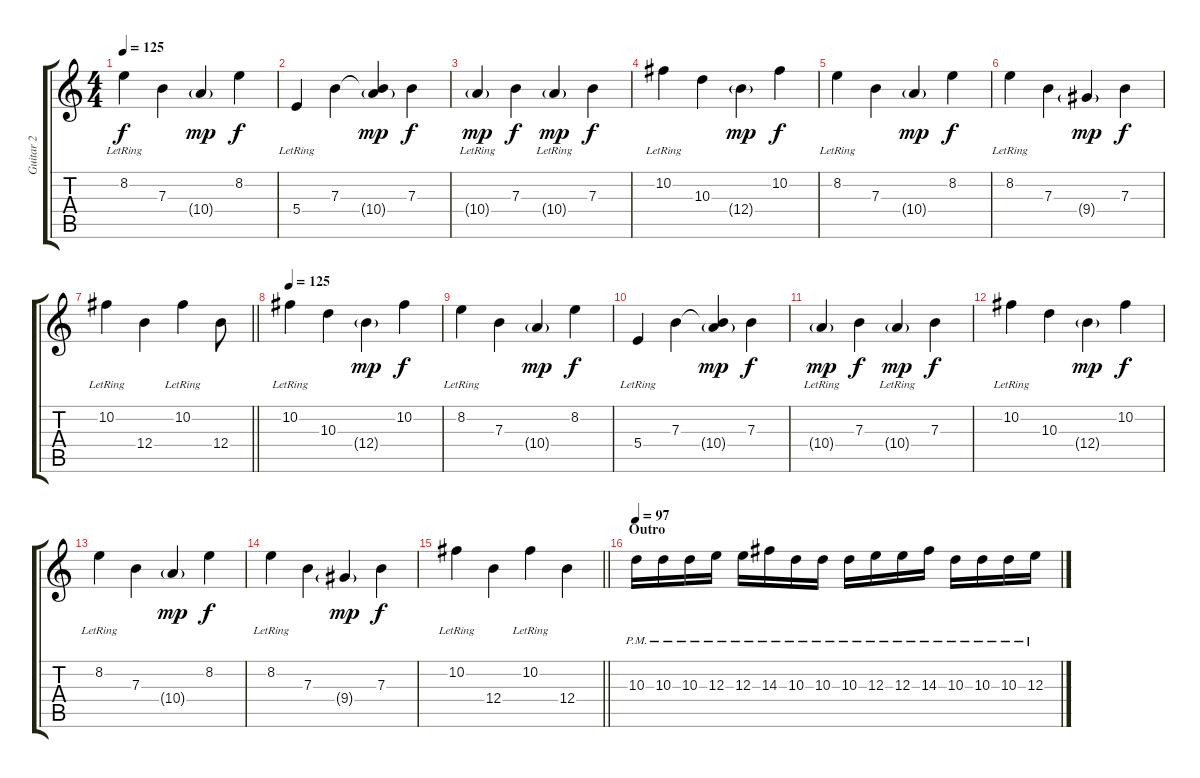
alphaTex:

\track ("Guitar 2" "Guitar 2") {instrument distortionguitar}
\staff {score tabs}
\tuning (Db4 Ab3 E3 B2 Gb2 B1) {hide}
\ts (4 4)
\tempo 125
\clef g2
\ks c
8.2{lr}.4{dy f} 7.3.4 10.4{g}.4{dy mp} 8.2.4{dy f} |
5.4{lr}.4 7.3.4 (7.3{t} 10.4{g}).4{dy mp} 7.3.4{dy f} |
10.4{g lr}.4{dy mp} 7.3.4{dy f} 10.4{g lr}.4{dy mp} 7.3.4{dy f} |
10.2{lr}.4 10.3.4 12.4{g}.4{dy mp} 10.2.4{dy f} |
8.2{lr}.4 7.3.4 10.4{g}.4{dy mp} 8.2.4{dy f} |
8.2{lr}.4 7.3.4 9.4{g}.4{dy mp} 7.3.4{dy f} |
\barLineRight lightlight
10.2{lr}.4 12.4.4 10.2{lr}.4 12.4.8 |
\tempo 125
10.2{lr}.4{instrument electricguitarclean} 10.3.4 12.4{g}.4{dy mp} 10.2.4{dy f} |
8.2{lr}.4 7.3.4 10.4{g}.4{dy mp} 8.2.4{dy f} |
5.4{lr}.4 7.3.4 (7.3{t} 10.4{g}).4{dy mp} 7.3.4{dy f} |
10.4{g lr}.4{dy mp} 7.3.4{dy f} 10.4{g lr}.4{dy mp} 7.3.4{dy f} |
10.2{lr}.4 10.3.4 12.4{g}.4{dy mp} 10.2.4{dy f} |
8.2{lr}.4 7.3.4 10.4{g}.4{dy mp} 8.2.4{dy f} |
8.2{lr}.4 7.3.4 9.4{g}.4{dy mp} 7.3.4{dy f} |
\barLineRight lightlight
10.2{lr}.4 12.4.4 10.2{lr}.4 12.4.4 |
\section ("" "Outro")
\tempo 97
10.3{pm}.16{instrument distortionguitar} 10.3{pm}.16 10.3{pm}.16 12.3{pm}.16 12.3{pm}.16 14.3{pm}.16 10.3{pm}.16 10.3{pm}.16 10.3{pm}.16 12.3{pm}.16 12.3{pm}.16 14.3{pm}.16 10.3{pm}.16 10.3{pm}.16 10.3{pm}.16 12.3{pm}.16
